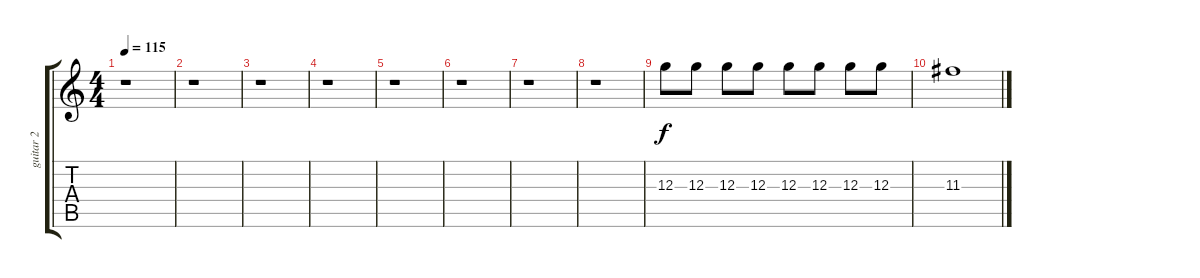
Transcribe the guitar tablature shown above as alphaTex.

\track ("guitar 2" "guitar 2") {instrument electricguitarjazz}
\staff {score tabs}
\tuning (E4 B3 G3 D3 A2 E2) {hide}
\ts (4 4)
\tempo 115
\clef g2
\ks c
r.1{dy f} |
r.1 |
r.1 |
r.1 |
r.1 |
r.1 |
r.1 |
r.1 |
12.3.8 12.3.8 12.3.8 12.3.8 12.3.8 12.3.8 12.3.8 12.3.8 |
11.3.1
